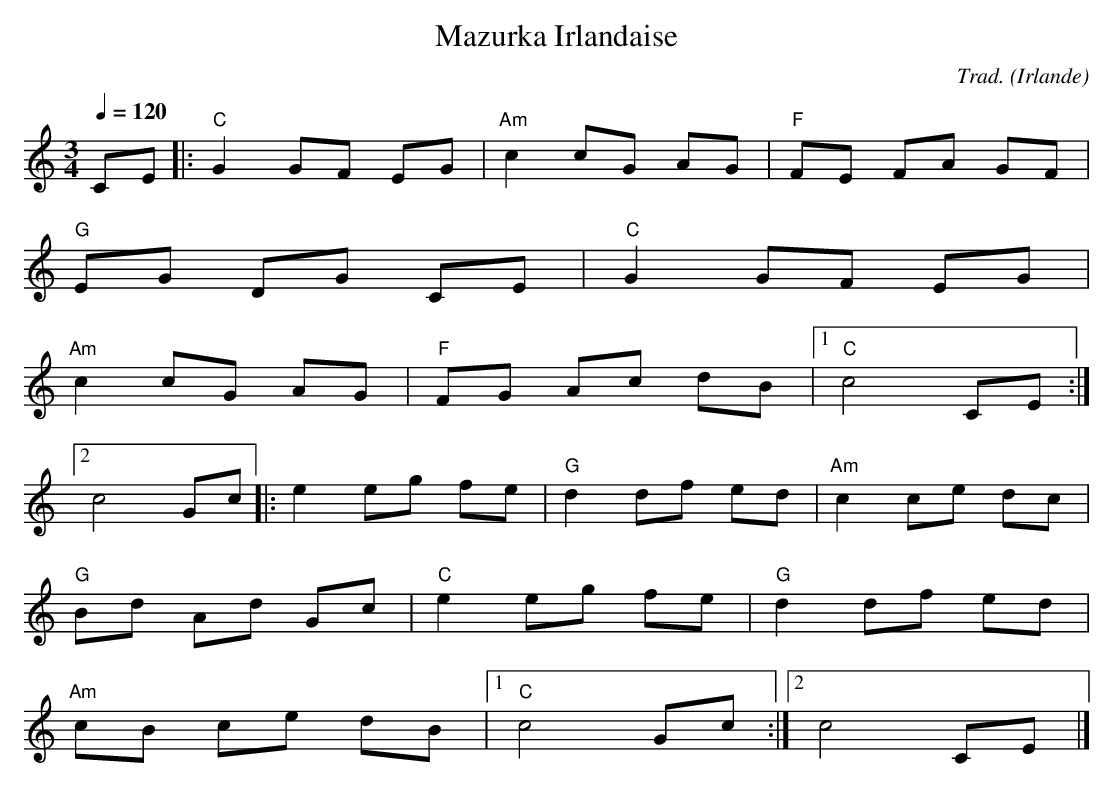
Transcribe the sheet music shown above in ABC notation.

X:1
T:Mazurka Irlandaise
C:Trad.
O:Irlande
M:3/4
L:1/16
Q:1/4=120
K:C
C2E2 |: "C"G4 G2F2 E2G2 | "Am"c4 c2G2 A2G2 | "F"F2E2 F2A2 G2F2 |
"G"E2G2 D2G2 C2E2 | "C"G4 G2F2 E2G2 |
"Am"c4 c2G2 A2G2 | "F"F2G2 A2c2 d2B2 |1 "C"c8 C2E2 :|2
c8 G2c2 |: e4 e2g2 f2e2 | "G"d4 d2f2 e2d2 | "Am"c4 c2e2 d2c2 |
"G"B2d2 A2d2 G2c2 | "C"e4 e2g2 f2e2 | "G"d4 d2f2 e2d2 |
"Am"c2B2 c2e2 d2B2 |1 "C"c8 G2c2 :|2 c8 C2E2 |]
